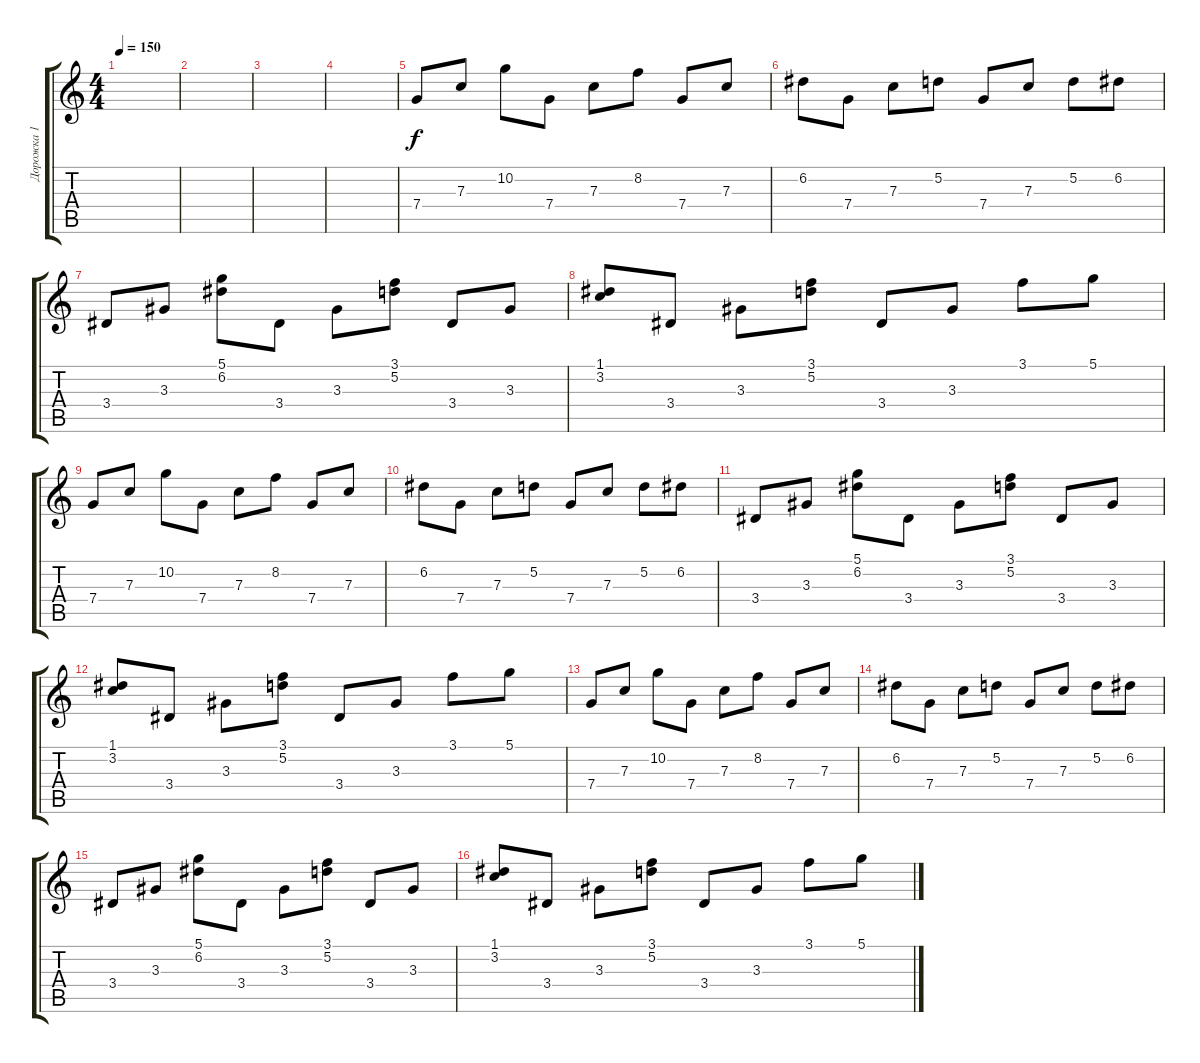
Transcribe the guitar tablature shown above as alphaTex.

\track ("Дорожка 1" "Дорожка 1") {instrument acousticguitarsteel}
\staff {score tabs}
\tuning (D4 A3 F3 C3 G2 D2) {hide}
\ts (4 4)
\tempo 150
\clef g2
\ks c
|
|
|
|
7.4.8 7.3.8 10.2.8 7.4.8 7.3.8 8.2.8 7.4.8 7.3.8 |
6.2.8 7.4.8 7.3.8 5.2.8 7.4.8 7.3.8 5.2.8 6.2.8 |
3.4.8 3.3.8 (5.1 6.2).8 3.4.8 3.3.8 (3.1 5.2).8 3.4.8 3.3.8 |
(1.1 3.2).8 3.4.8 3.3.8 (3.1 5.2).8 3.4.8 3.3.8 3.1.8 5.1.8 |
7.4.8 7.3.8 10.2.8 7.4.8 7.3.8 8.2.8 7.4.8 7.3.8 |
6.2.8 7.4.8 7.3.8 5.2.8 7.4.8 7.3.8 5.2.8 6.2.8 |
3.4.8 3.3.8 (5.1 6.2).8 3.4.8 3.3.8 (3.1 5.2).8 3.4.8 3.3.8 |
(1.1 3.2).8 3.4.8 3.3.8 (3.1 5.2).8 3.4.8 3.3.8 3.1.8 5.1.8 |
7.4.8 7.3.8 10.2.8 7.4.8 7.3.8 8.2.8 7.4.8 7.3.8 |
6.2.8 7.4.8 7.3.8 5.2.8 7.4.8 7.3.8 5.2.8 6.2.8 |
3.4.8 3.3.8 (5.1 6.2).8 3.4.8 3.3.8 (3.1 5.2).8 3.4.8 3.3.8 |
(1.1 3.2).8 3.4.8 3.3.8 (3.1 5.2).8 3.4.8 3.3.8 3.1.8 5.1.8
